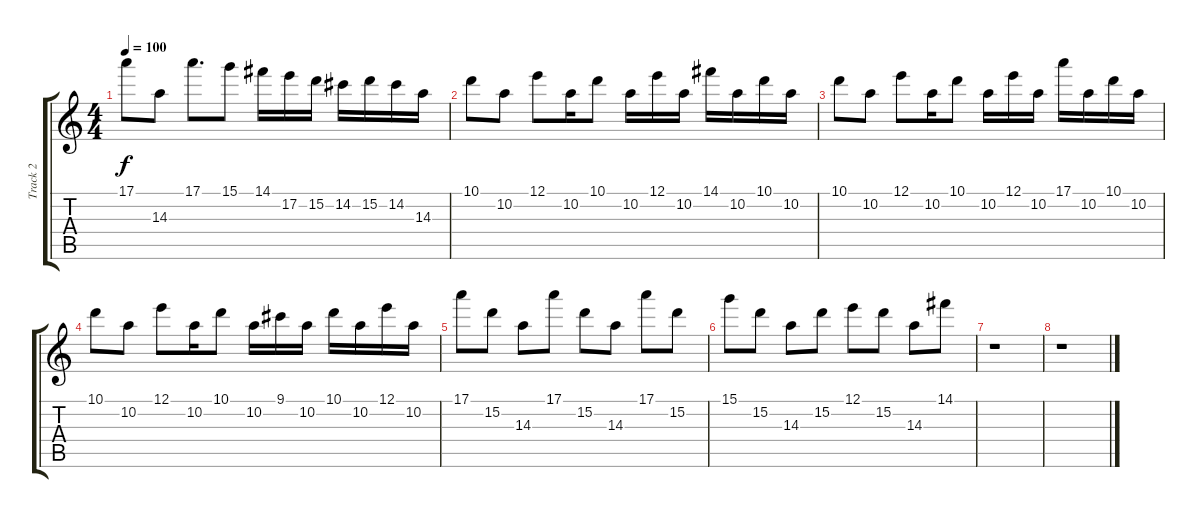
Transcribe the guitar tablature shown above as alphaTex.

\track ("Track 2" "Track 2") {instrument distortionguitar}
\staff {score tabs}
\tuning (E4 B3 G3 D3 A2 E2) {hide}
\ts (4 4)
\tempo 100
\clef g2
\ks c
17.1.8{dy f} 14.3.8 17.1.8{d} 15.1.8 14.1.16 17.2.16 15.2.16 14.2.16 15.2.16 14.2.16 14.3.16 |
10.1.8 10.2.8 12.1.8 10.2.16 10.1.8 10.2.16 12.1.16 10.2.16 14.1.16 10.2.16 10.1.16 10.2.16 |
10.1.8 10.2.8 12.1.8 10.2.16 10.1.8 10.2.16 12.1.16 10.2.16 17.1.16 10.2.16 10.1.16 10.2.16 |
10.1.8 10.2.8 12.1.8 10.2.16 10.1.8 10.2.16 9.1.16 10.2.16 10.1.16 10.2.16 12.1.16 10.2.16 |
17.1.8 15.2.8 14.3.8 17.1.8 15.2.8 14.3.8 17.1.8 15.2.8 |
15.1.8 15.2.8 14.3.8 15.2.8 12.1.8 15.2.8 14.3.8 14.1.8 |
r.1 |
r.1
